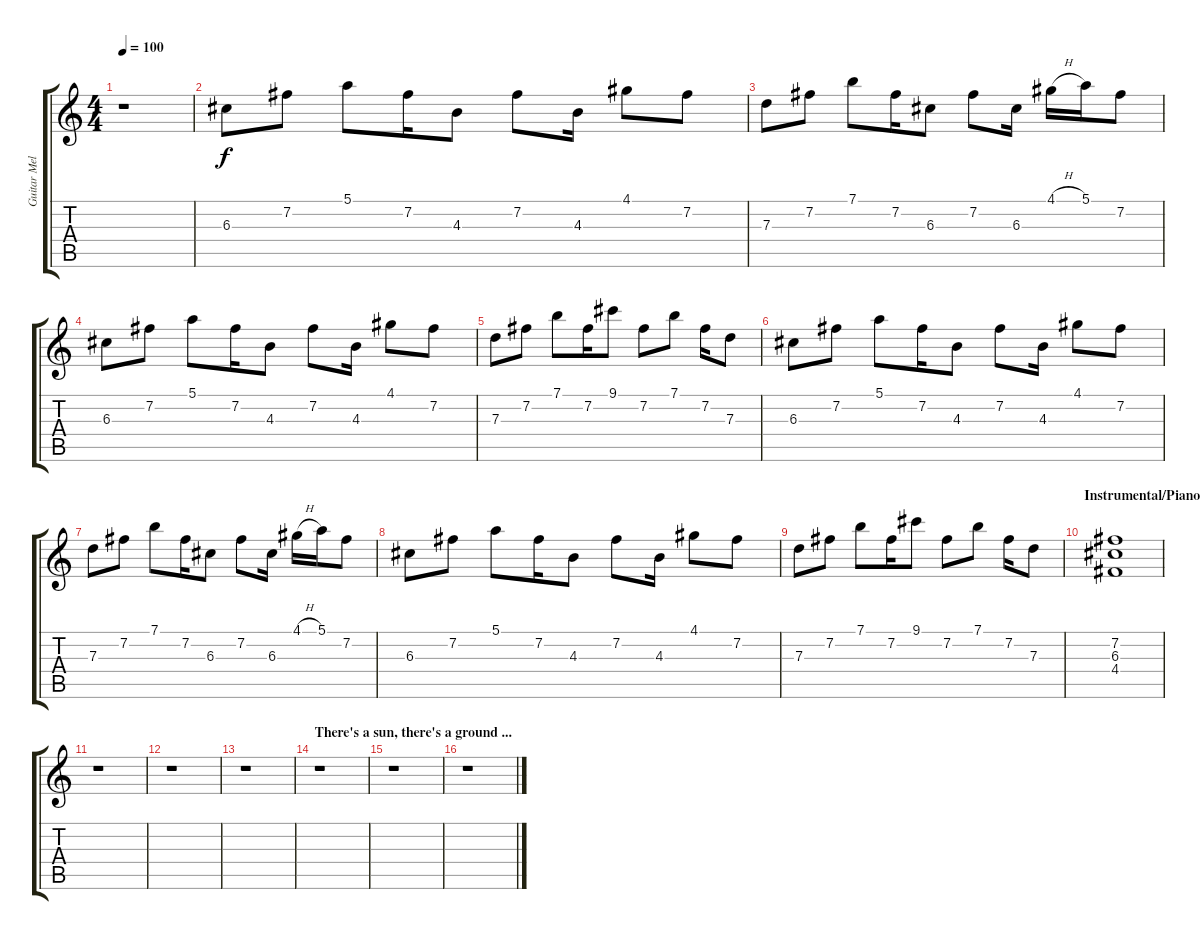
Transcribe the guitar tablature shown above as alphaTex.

\track ("Guitar Melody" "Guitar Mel") {instrument electricguitarjazz}
\staff {score tabs}
\tuning (E4 B3 G3 D3 A2 E2) {hide}
\ts (4 4)
\tempo 100
\clef g2
\ks c
r.1{dy f} |
6.3.8 7.2.8 5.1.8 7.2.16 4.3.8 7.2.8 4.3.16 4.1.8 7.2.8 |
7.3.8 7.2.8 7.1.8 7.2.16 6.3.8 7.2.8 6.3.16 4.1{h}.16 5.1.16 7.2.8 |
6.3.8 7.2.8 5.1.8 7.2.16 4.3.8 7.2.8 4.3.16 4.1.8 7.2.8 |
7.3.8 7.2.8 7.1.8 7.2.16 9.1.8 7.2.8 7.1.8 7.2.16 7.3.8 |
6.3.8 7.2.8 5.1.8 7.2.16 4.3.8 7.2.8 4.3.16 4.1.8 7.2.8 |
7.3.8 7.2.8 7.1.8 7.2.16 6.3.8 7.2.8 6.3.16 4.1{h}.16 5.1.16 7.2.8 |
6.3.8 7.2.8 5.1.8 7.2.16 4.3.8 7.2.8 4.3.16 4.1.8 7.2.8 |
7.3.8 7.2.8 7.1.8 7.2.16 9.1.8 7.2.8 7.1.8 7.2.16 7.3.8 |
\section ("" "Instrumental/Piano")
(7.2 6.3 4.4).1 |
r.1 |
r.1 |
r.1 |
\section ("" "There's a sun, there's a ground ...")
r.1 |
r.1 |
r.1
